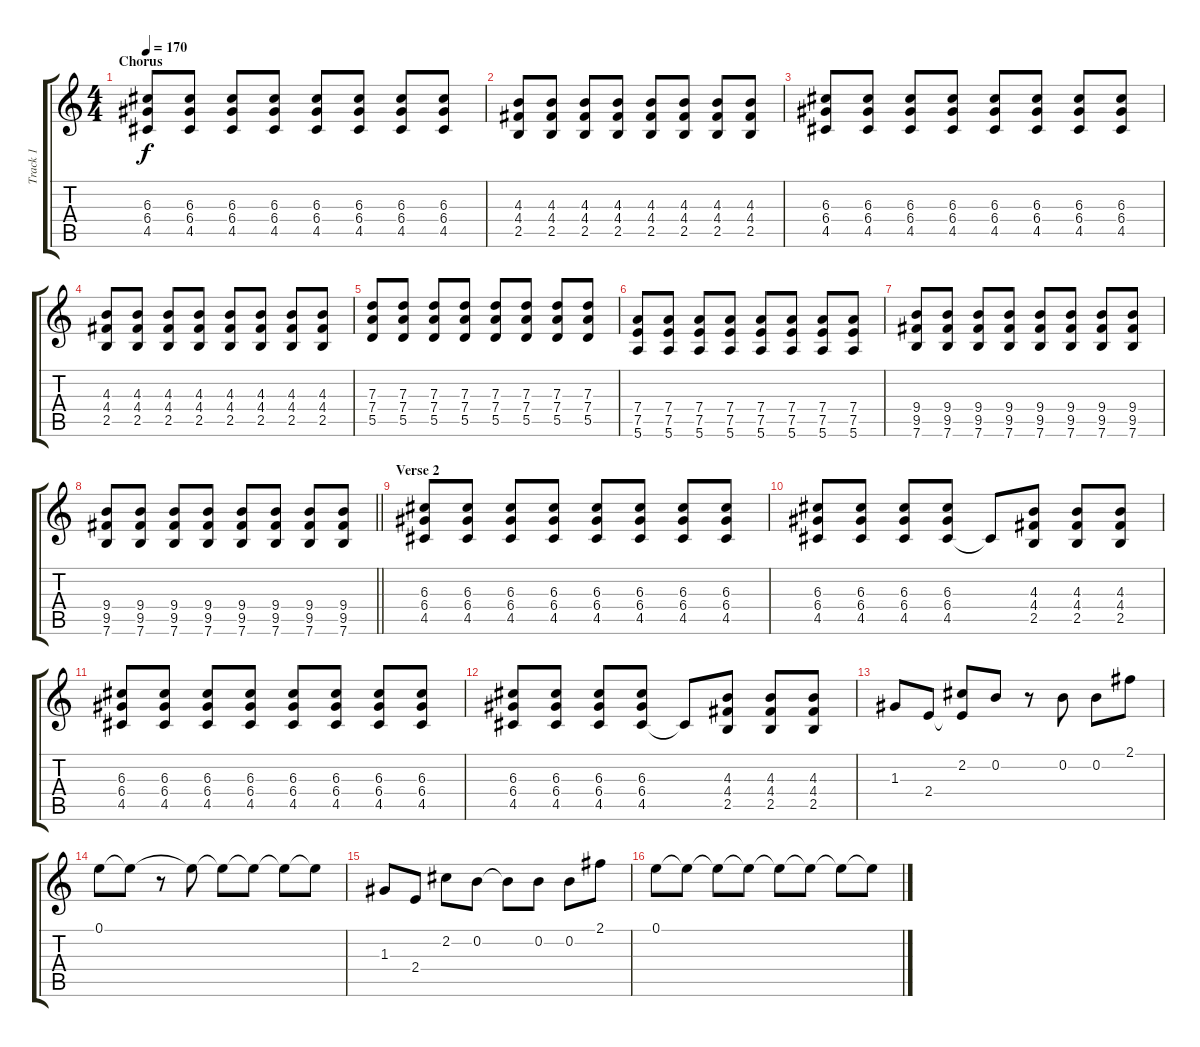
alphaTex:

\track ("Track 1" "Track 1") {instrument distortionguitar}
\staff {score tabs}
\tuning (E4 B3 G3 D3 A2 E2) {hide}
\ts (4 4)
\section ("" "Chorus")
\tempo 170
\clef g2
\ks c
(6.3 6.4 4.5).8{dy f} (6.3 6.4 4.5).8 (6.3 6.4 4.5).8 (6.3 6.4 4.5).8 (6.3 6.4 4.5).8 (6.3 6.4 4.5).8 (6.3 6.4 4.5).8 (6.3 6.4 4.5).8 |
(4.3 4.4 2.5).8 (4.3 4.4 2.5).8 (4.3 4.4 2.5).8 (4.3 4.4 2.5).8 (4.3 4.4 2.5).8 (4.3 4.4 2.5).8 (4.3 4.4 2.5).8 (4.3 4.4 2.5).8 |
(6.3 6.4 4.5).8 (6.3 6.4 4.5).8 (6.3 6.4 4.5).8 (6.3 6.4 4.5).8 (6.3 6.4 4.5).8 (6.3 6.4 4.5).8 (6.3 6.4 4.5).8 (6.3 6.4 4.5).8 |
(4.3 4.4 2.5).8 (4.3 4.4 2.5).8 (4.3 4.4 2.5).8 (4.3 4.4 2.5).8 (4.3 4.4 2.5).8 (4.3 4.4 2.5).8 (4.3 4.4 2.5).8 (4.3 4.4 2.5).8 |
(7.3 7.4 5.5).8 (7.3 7.4 5.5).8 (7.3 7.4 5.5).8 (7.3 7.4 5.5).8 (7.3 7.4 5.5).8 (7.3 7.4 5.5).8 (7.3 7.4 5.5).8 (7.3 7.4 5.5).8 |
(7.4 7.5 5.6).8 (7.4 7.5 5.6).8 (7.4 7.5 5.6).8 (7.4 7.5 5.6).8 (7.4 7.5 5.6).8 (7.4 7.5 5.6).8 (7.4 7.5 5.6).8 (7.4 7.5 5.6).8 |
(9.4 9.5 7.6).8 (9.4 9.5 7.6).8 (9.4 9.5 7.6).8 (9.4 9.5 7.6).8 (9.4 9.5 7.6).8 (9.4 9.5 7.6).8 (9.4 9.5 7.6).8 (9.4 9.5 7.6).8 |
\barLineRight lightlight
(9.4 9.5 7.6).8 (9.4 9.5 7.6).8 (9.4 9.5 7.6).8 (9.4 9.5 7.6).8 (9.4 9.5 7.6).8 (9.4 9.5 7.6).8 (9.4 9.5 7.6).8 (9.4 9.5 7.6).8 |
\section ("" "Verse 2")
(6.3 6.4 4.5).8 (6.3 6.4 4.5).8 (6.3 6.4 4.5).8 (6.3 6.4 4.5).8 (6.3 6.4 4.5).8 (6.3 6.4 4.5).8 (6.3 6.4 4.5).8 (6.3 6.4 4.5).8 |
(6.3 6.4 4.5).8 (6.3 6.4 4.5).8 (6.3 6.4 4.5).8 (6.3 6.4 4.5).8 4.5{t}.8 (4.3 4.4 2.5).8 (4.3 4.4 2.5).8 (4.3 4.4 2.5).8 |
(6.3 6.4 4.5).8 (6.3 6.4 4.5).8 (6.3 6.4 4.5).8 (6.3 6.4 4.5).8 (6.3 6.4 4.5).8 (6.3 6.4 4.5).8 (6.3 6.4 4.5).8 (6.3 6.4 4.5).8 |
(6.3 6.4 4.5).8 (6.3 6.4 4.5).8 (6.3 6.4 4.5).8 (6.3 6.4 4.5).8 4.5{t}.8 (4.3 4.4 2.5).8 (4.3 4.4 2.5).8 (4.3 4.4 2.5).8 |
1.3.8 2.4.8 (2.2 2.4{t}).8 0.2.8 r.8 0.2.8 0.2.8 2.1.8 |
0.1.8 0.1{t}.8 r.8 0.1{t}.8 0.1{t}.8 0.1{t}.8 0.1{t}.8 0.1{t}.8 |
1.3.8 2.4.8 2.2.8 0.2.8 0.2{t}.8 0.2.8 0.2.8 2.1.8 |
0.1.8 0.1{t}.8 0.1{t}.8 0.1{t}.8 0.1{t}.8 0.1{t}.8 0.1{t}.8 0.1{t}.8
